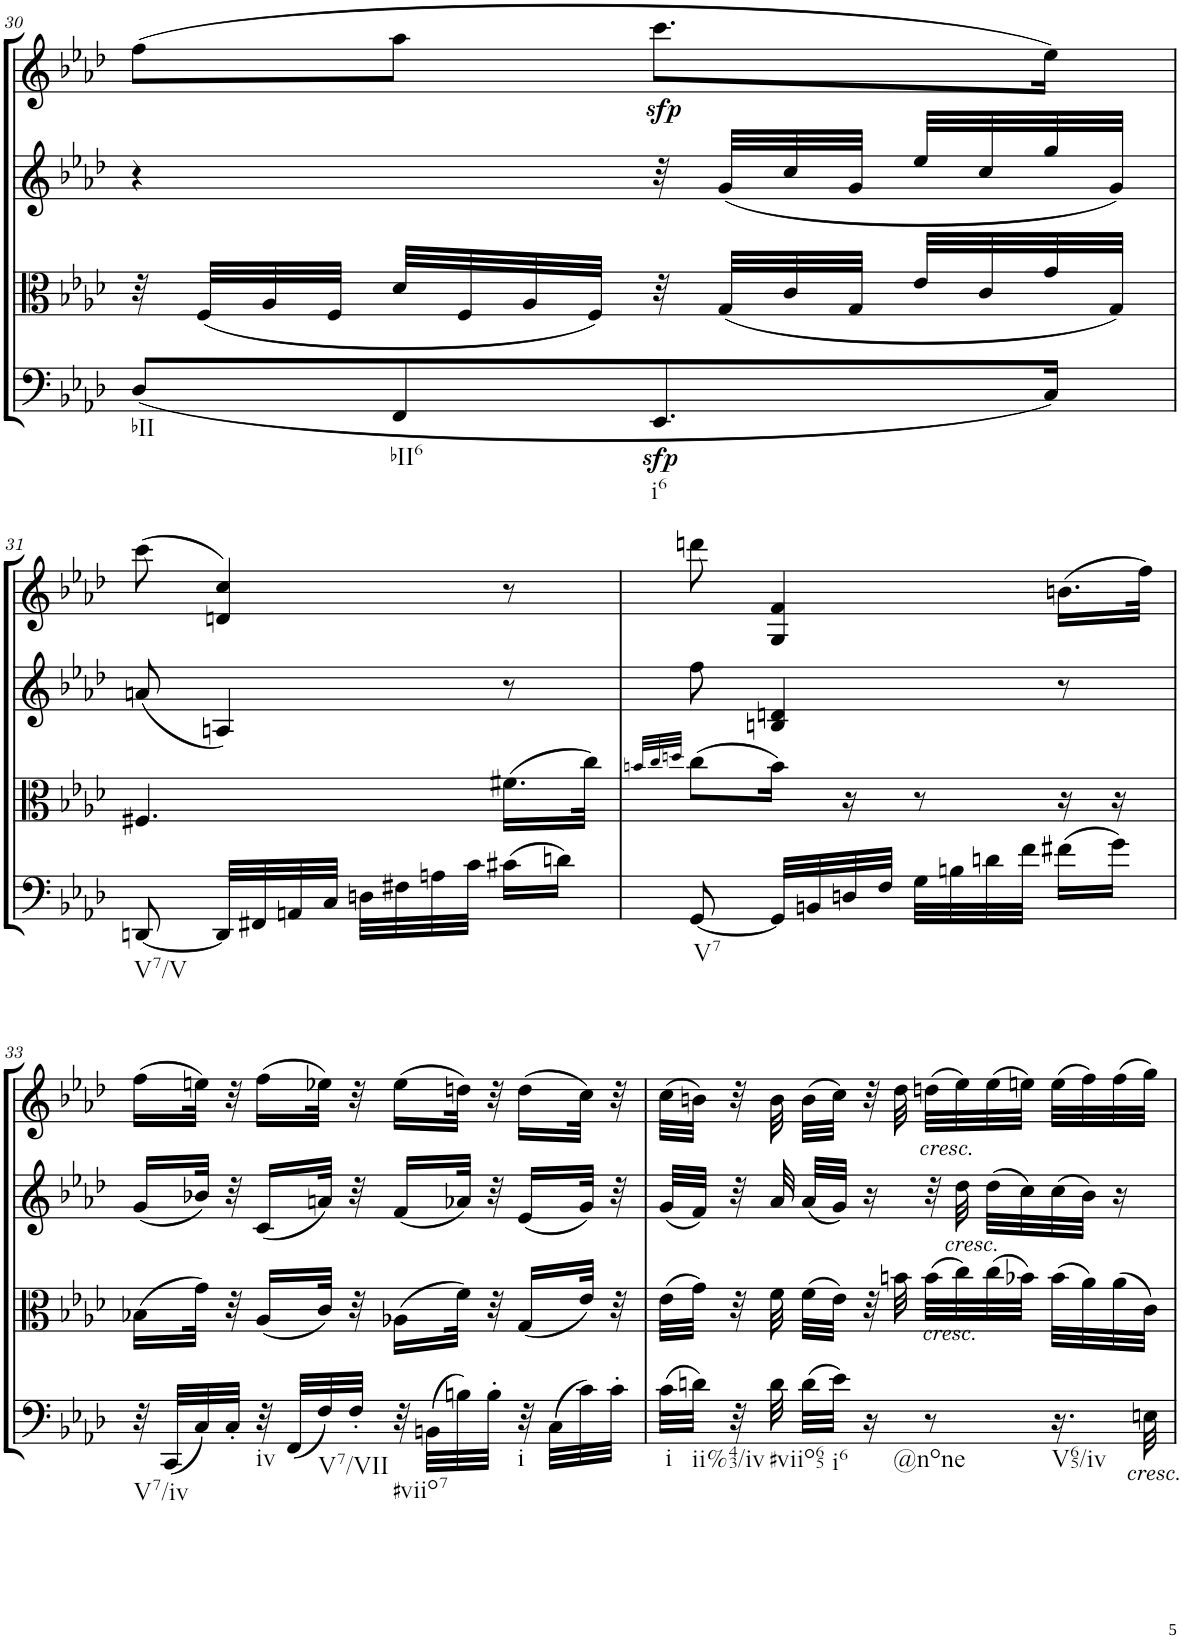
**kern	**dynam	**kern	**kern	**kern	**dynam
*part4	*part4	*part3	*part2	*part1	*part1
*staff4	*staff4	*staff3	*staff2	*staff1	*staff1
*I"Cello	*	*I"Viola	*I"2nd Violin	*I"1st Violin	*
*	*	*I'Vla	*I'Vln	*I'Vln	*
!!LO:PB:g=z
*clefF4	*	*clefC3	*clefG2	*clefG2	*
*k[b-e-a-d-]	*	*k[b-e-a-d-]	*k[b-e-a-d-]	*k[b-e-a-d-]	*
*f:	*	*f:	*f:	*f:	*
*M2/4	*	*M2/4	*M2/4	*M2/4	*
=30	=30	=30	=30	=30	=30
!LO:TX:b:t=bII	!	!	!	!	!
(8D-/L	.	32r	4r	(8ff\L	.
.	.	(32F/LLL	.	.	.
.	.	32A-/	.	.	.
.	.	32F/JJJ	.	.	.
!LO:TX:b:t=bII6	!	!	!	!	!
8FF/	.	32d-/LLL	.	8aa-\J	.
.	.	32F/	.	.	.
.	.	32A-/	.	.	.
.	.	32F/JJJ)	.	.	.
!LO:TX:b:t=i6	!	!	!	!	!
!	!LO:DY:b	!	!	!	!LO:DY:b
8.EE-/	sfp	32r	32r	8.ccc\L	sfp
.	.	(32G/LLL	(32g/LLL	.	.
.	.	32c/	32cc/	.	.
.	.	32G/JJJ	32g/JJJ	.	.
.	.	32e-/LLL	32ee-/LLL	.	.
.	.	32c/	32cc/	.	.
16C/Jk)	.	32g/	32gg/	16ee-\Jk)	.
.	.	32G/JJJ)	32g/JJJ)	.	.
!!LO:LB:g=z
=31	=31	=31	=31	=31	=31
!LO:TX:b:t=V7/V	!	!	!	!	!
[8DDn/	.	4.F#X/	(8an/	(8ccc\	.
32DD/LLL]	.	.	4An/)	4dn/ 4cc/)	.
32FF#X/	.	.	.	.	.
32AAn/	.	.	.	.	.
32C/JJJ	.	.	.	.	.
32Dn\LLL	.	.	.	.	.
32F#X\	.	.	.	.	.
32An\	.	.	.	.	.
32c\JJJ	.	.	.	.	.
(16c#X\LL	.	(16.f#X\LL	8r	8r	.
16dn\JJ)	.	.	.	.	.
.	.	32cc\JJk)	.	.	.
=32	=32	=32	=32	=32	=32
.	.	32qbn/LLL	.	.	.
.	.	32qcc/	.	.	.
.	.	32qddn/JJJ	.	.	.
!LO:TX:b:t=V7	!	!	!	!	!
[8GG/	.	(8cc\L	8ff\	8dddn\	.
32GG/LLL]	.	16b\Jk)	4Bn/ 4dn/	4G/ 4f/	.
32BBn/	.	.	.	.	.
32Dn/	.	16r	.	.	.
32F/JJJ	.	.	.	.	.
32G\LLL	.	8r	.	.	.
32Bn\	.	.	.	.	.
32dn\	.	.	.	.	.
32f\JJJ	.	.	.	.	.
(16f#X\LL	.	16r	8r	(16.bn\LL	.
16g\JJ)	.	16r	.	.	.
.	.	.	.	32ff\JJk)	.
!!LO:LB:g=z
=33	=33	=33	=33	=33	=33
!LO:TX:b:t=V7/iv	!	!	!	!	!
32r	.	(16B-X\LL	(16g/LL	(16ff\LL	.
(32CC/LLL	.	.	.	.	.
32C/)	.	32g\JJk)	32b-X/JJk)	32een\JJk)	.
32C'/JJJ	.	32r	32r	32r	.
!LO:TX:b:t=iv	!	!	!	!	!
32r	.	(16A-/LL	(16c/LL	(16ff\LL	.
(32FF/LLL	.	.	.	.	.
!LO:TX:b:t=V7/VII	!	!	!	!	!
32F/)	.	32c/JJk)	32an/JJk)	32ee-X\JJk)	.
32F'/JJJ	.	32r	32r	32r	.
!LO:TX:b:t=#viio7	!	!	!	!	!
32r	.	(16A-X\LL	(16f/LL	(16ee-\LL	.
(32BBn\LLL	.	.	.	.	.
32Bn\)	.	32f\JJk)	32a-X/JJk)	32ddn\JJk)	.
32B'\JJJ	.	32r	32r	32r	.
!LO:TX:b:t=i	!	!	!	!	!
32r	.	(16G/LL	(16e-/LL	(16dd\LL	.
(32C\LLL	.	.	.	.	.
32c\)	.	32e-/JJk)	32g/JJk)	32cc\JJk)	.
32c'\JJJ	.	32r	32r	32r	.
=34	=34	=34	=34	=34	=34
!LO:TX:b:t=i	!	!	!	!	!
(32c\LLL	.	(32e-\LLL	(32g/LLL	(32cc\LLL	.
!LO:TX:b:t=ii%43/iv	!	!	!	!	!
32dn\JJJ)	.	32g\JJJ)	32f/JJJ)	32bn\JJJ)	.
32r	.	32r	32r	32r	.
!LO:TX:b:t=#viio65	!	!	!	!	!
32d\	.	32f\	32a-/	32b\	.
(32d\LLL	.	(32f\LLL	(32a-/LLL	(32b\LLL	.
!LO:TX:b:t=i6	!	!	!	!	!
32e-\JJJ)	.	32e-\JJJ)	32g/JJJ)	32cc\JJJ)	.
!LO:TX:b:t=@none	!	!	!	!	!
16r	.	32r	16r	32r	.
.	.	32bn\	.	32dd-\	.
!	!	!	!LO:TX:a:i:t=cresc.	!	!
!	!	!LO:TX:a:i:t=cresc.	!	!	!
8r	.	(32b\LLL	32r	(32ddn\LLL	.
.	.	32cc\)	32dd-\	32ee-\)	.
!	!	!	!LO:TX:b:i:t=cresc.	!	!
.	.	(32cc\	(32dd-\LLL	(32ee-\	.
.	.	32b-X\JJJ)	32cc\)	32een\JJJ)	.
!LO:TX:b:t=V65/iv	!	!	!	!	!
16.r	.	(32b-\LLL	(32cc\	(32ee\LLL	.
.	.	32a-\)	32b-\JJJ)	32ff\)	.
.	.	(32a-\	16r	(32ff\	.
!LO:TX:b:i:t=cresc.	!	!	!	!	!
32En\	.	32c\JJJ)	.	32gg\JJJ)	.
=	=	=	=	=	=
*-	*-	*-	*-	*-	*-
